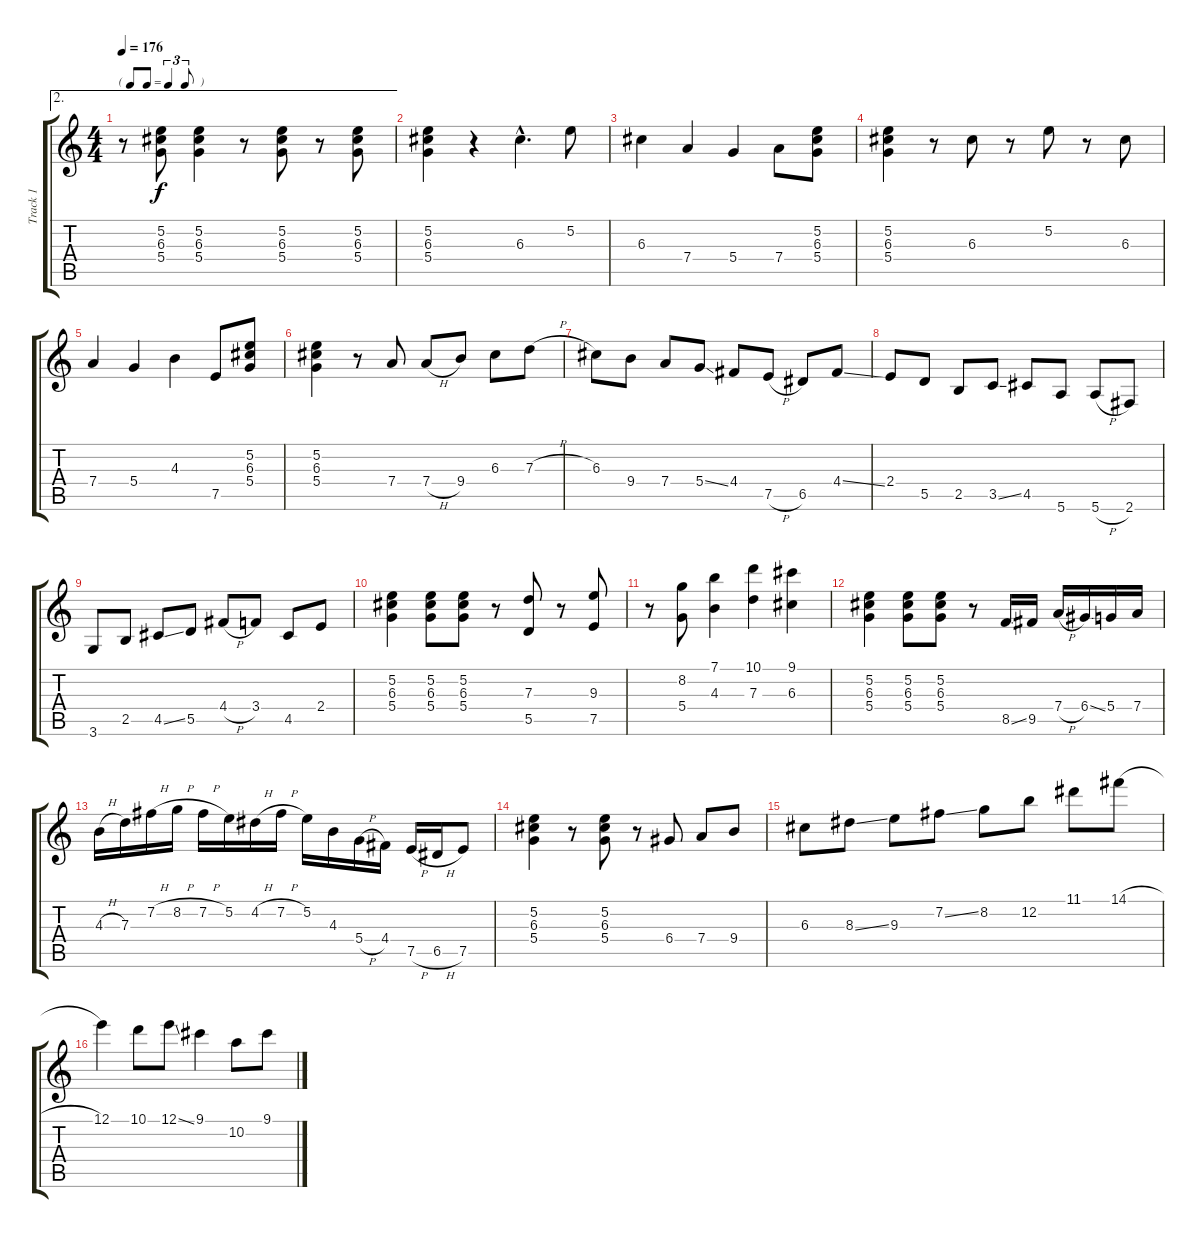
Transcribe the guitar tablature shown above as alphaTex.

\track ("Track 1" "Track 1") {instrument electricguitarjazz}
\staff {score tabs}
\tuning (E4 B3 G3 D3 A2 E2) {hide}
\ae 2
\ts (4 4)
\tf triplet8th
\tempo 176
\clef g2
\ks c
r.8{dy f} (5.2 6.3 5.4).8 (5.2 6.3 5.4).4 r.8 (5.2 6.3 5.4).8 r.8 (5.2 6.3 5.4).8 |
(5.2 6.3 5.4).4 r.4 6.3{hac}.4{d} 5.2.8 |
6.3.4 7.4.4 5.4.4 7.4.8 (5.2 6.3 5.4).8 |
(5.2 6.3 5.4).4 r.8 6.3.8 r.8 5.2.8 r.8 6.3.8 |
7.4.4 5.4.4 4.3.4 7.5.8 (5.2 6.3 5.4).8 |
(5.2 6.3 5.4).4 r.8 7.4.8 7.4{h}.8 9.4.8 6.3.8 7.3{h}.8 |
6.3.8 9.4.8 7.4.8 5.4{ss}.8 4.4.8 7.5{h}.8 6.5.8 4.4{ss}.8 |
2.4.8 5.5.8 2.5.8 3.5{ss}.8 4.5.8 5.6.8 5.6{h}.8 2.6.8 |
3.6.8 2.5.8 4.5{ss}.8 5.5.8 4.4{h}.8 3.4.8 4.5.8 2.4.8 |
(5.2 6.3 5.4).4 (5.2 6.3 5.4).8 (5.2 6.3 5.4).8 r.8 (7.3 5.5).8 r.8 (9.3 7.5).8 |
r.8 (8.2 5.4).8 (7.1 4.3).4 (10.1 7.3).4 (9.1 6.3).4 |
(5.2 6.3 5.4).4 (5.2 6.3 5.4).8 (5.2 6.3 5.4).8 r.8 8.5{ss}.16 9.5.16 7.4{h}.16 6.4{ss}.16 5.4.16 7.4.16 |
4.3{h}.16 7.3.16 7.2{h}.16 8.2{h}.16 7.2{h}.16 5.2.16 4.2{h}.16 7.2{h}.16 5.2.16 4.3.16 5.4{h}.16 4.4.16 7.5{h}.16 6.5{h}.16 7.5.8 |
(5.2 6.3 5.4).4 r.8 (5.2 6.3 5.4).8 r.8 6.4.8 7.4.8 9.4.8 |
6.3.8 8.3{ss}.8 9.3.8 7.2{ss}.8 8.2.8 12.2.8 11.1.8 14.1{h}.8 |
12.1.4 10.1.8 12.1{ss}.8 9.1.4 10.2.8 9.1{ss}.8
